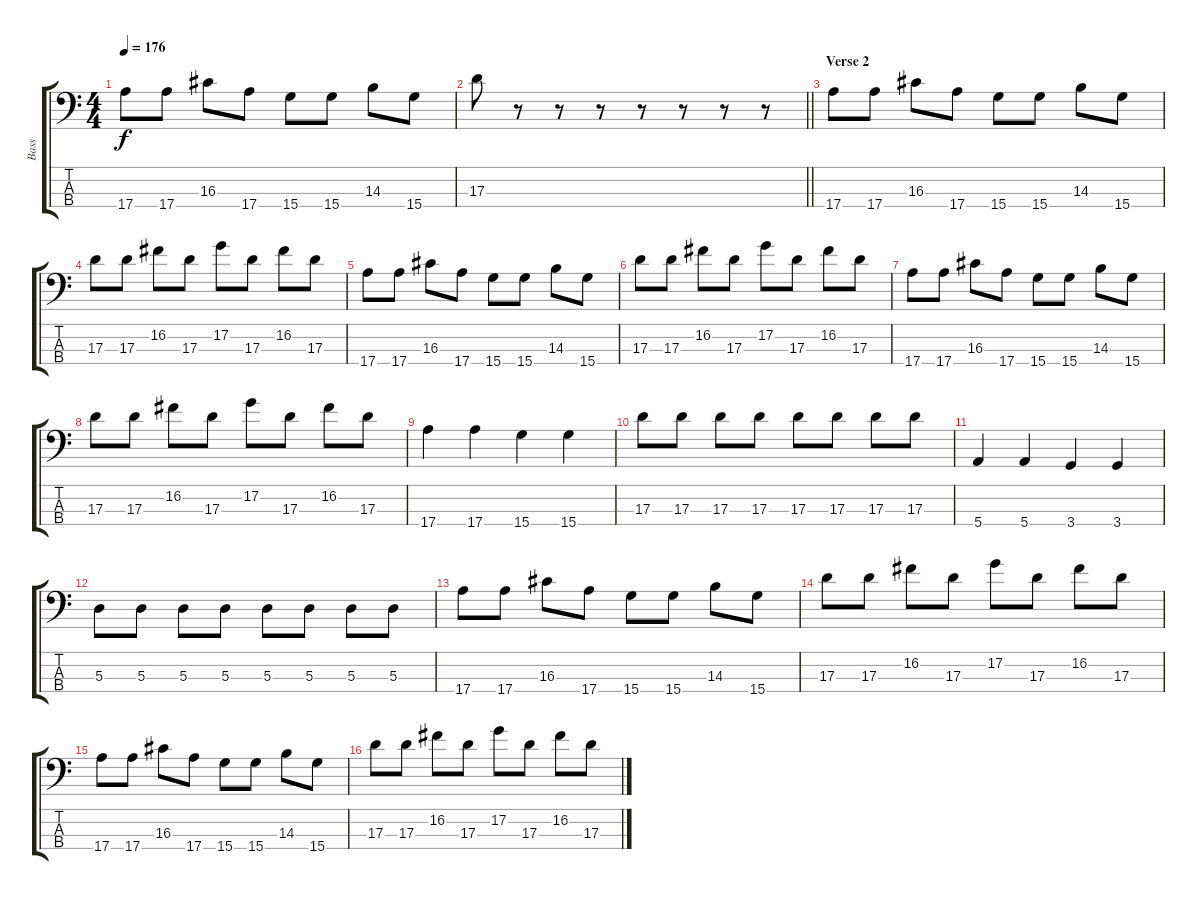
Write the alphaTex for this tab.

\track ("Bass" "Bass") {instrument electricbassfinger}
\staff {score tabs}
\tuning (G2 D2 A1 E1) {hide}
\ts (4 4)
\tempo 176
\clef f4
\ks c
17.4.8{dy f} 17.4.8 16.3.8 17.4.8 15.4.8 15.4.8 14.3.8 15.4.8 |
\barLineRight lightlight
17.3.8 r.8 r.8 r.8 r.8 r.8 r.8 r.8 |
\section ("" "Verse 2")
17.4.8 17.4.8 16.3.8 17.4.8 15.4.8 15.4.8 14.3.8 15.4.8 |
17.3.8 17.3.8 16.2.8 17.3.8 17.2.8 17.3.8 16.2.8 17.3.8 |
17.4.8 17.4.8 16.3.8 17.4.8 15.4.8 15.4.8 14.3.8 15.4.8 |
17.3.8 17.3.8 16.2.8 17.3.8 17.2.8 17.3.8 16.2.8 17.3.8 |
17.4.8 17.4.8 16.3.8 17.4.8 15.4.8 15.4.8 14.3.8 15.4.8 |
17.3.8 17.3.8 16.2.8 17.3.8 17.2.8 17.3.8 16.2.8 17.3.8 |
17.4.4 17.4.4 15.4.4 15.4.4 |
17.3.8 17.3.8 17.3.8 17.3.8 17.3.8 17.3.8 17.3.8 17.3.8 |
5.4.4 5.4.4 3.4.4 3.4.4 |
5.3.8 5.3.8 5.3.8 5.3.8 5.3.8 5.3.8 5.3.8 5.3.8 |
17.4.8 17.4.8 16.3.8 17.4.8 15.4.8 15.4.8 14.3.8 15.4.8 |
17.3.8 17.3.8 16.2.8 17.3.8 17.2.8 17.3.8 16.2.8 17.3.8 |
17.4.8 17.4.8 16.3.8 17.4.8 15.4.8 15.4.8 14.3.8 15.4.8 |
17.3.8 17.3.8 16.2.8 17.3.8 17.2.8 17.3.8 16.2.8 17.3.8
